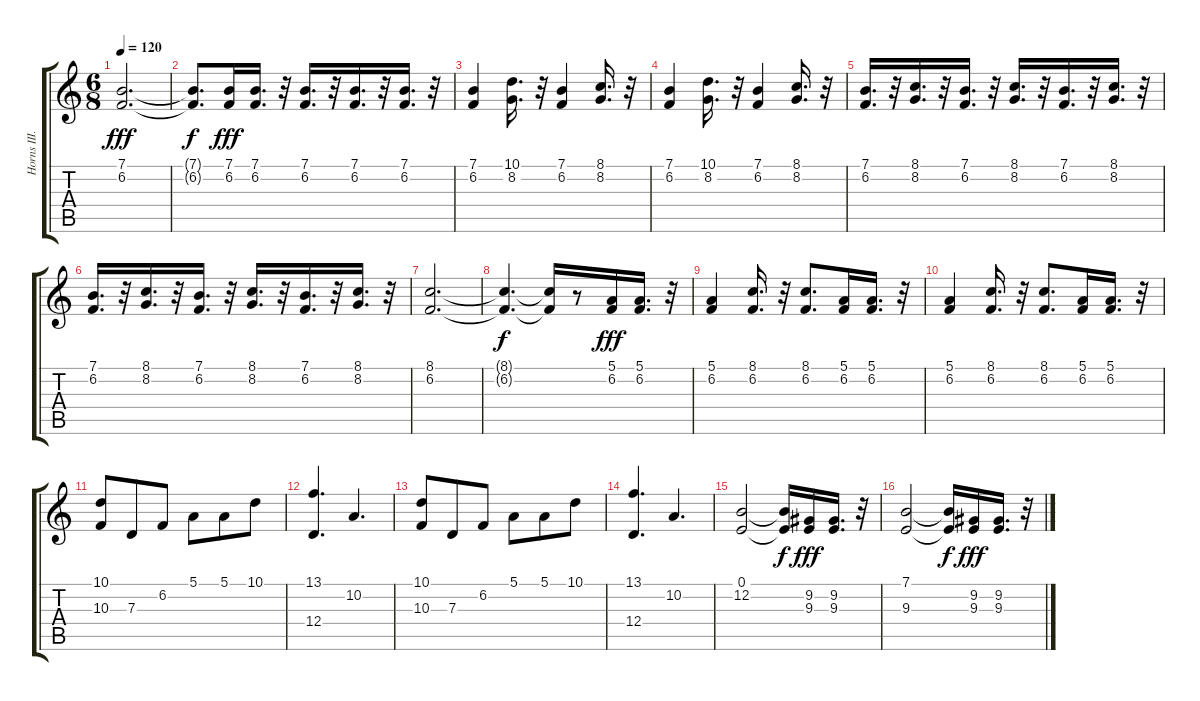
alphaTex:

\track ("Horns III., IV. C" "Horns III.") {instrument frenchhorn}
\staff {score tabs}
\tuning (E4 B3 G3 D3 A2 E2) {hide}
\ts (6 8)
\tempo 120
\clef g2
\ks c
(7.1 6.2).2{d dy fff} |
(7.1{t} 6.2{t}).8{d dy f} (7.1 6.2).16{dy fff} (7.1 6.2).16{d} r.32 (7.1 6.2).16{d} r.32 (7.1 6.2).16{d} r.32 (7.1 6.2).16{d} r.32 |
(7.1 6.2).4 (10.1 8.2).16{d} r.32 (7.1 6.2).4 (8.1 8.2).16{d} r.32 |
(7.1 6.2).4 (10.1 8.2).16{d} r.32 (7.1 6.2).4 (8.1 8.2).16{d} r.32 |
(7.1 6.2).16{d} r.32 (8.1 8.2).16{d} r.32 (7.1 6.2).16{d} r.32 (8.1 8.2).16{d} r.32 (7.1 6.2).16{d} r.32 (8.1 8.2).16{d} r.32 |
(7.1 6.2).16{d} r.32 (8.1 8.2).16{d} r.32 (7.1 6.2).16{d} r.32 (8.1 8.2).16{d} r.32 (7.1 6.2).16{d} r.32 (8.1 8.2).16{d} r.32 |
(8.1 6.2).2{d} |
(8.1{t} 6.2{t}).4{d dy f} (8.1{t} 6.2{t}).16 r.8 (5.1 6.2).16{dy fff} (5.1 6.2).16{d} r.32 |
(5.1 6.2).4 (8.1 6.2).16{d} r.32 (8.1 6.2).8{d} (5.1 6.2).16 (5.1 6.2).16{d} r.32 |
(5.1 6.2).4 (8.1 6.2).16{d} r.32 (8.1 6.2).8{d} (5.1 6.2).16 (5.1 6.2).16{d} r.32 |
(10.1 10.3).8 7.3.8 6.2.8 5.1.8 5.1.8 10.1.8 |
(13.1 12.4).4{d} 10.2.4{d} |
(10.1 10.3).8 7.3.8 6.2.8 5.1.8 5.1.8 10.1.8 |
(13.1 12.4).4{d} 10.2.4{d} |
(0.1 12.2).2 (0.1{t} 12.2{t}).16{dy f} (9.2 9.3).16{dy fff} (9.2 9.3).16{d} r.32 |
(7.1 9.3).2 (7.1{t} 9.3{t}).16{dy f} (9.2 9.3).16{dy fff} (9.2 9.3).16{d} r.32
